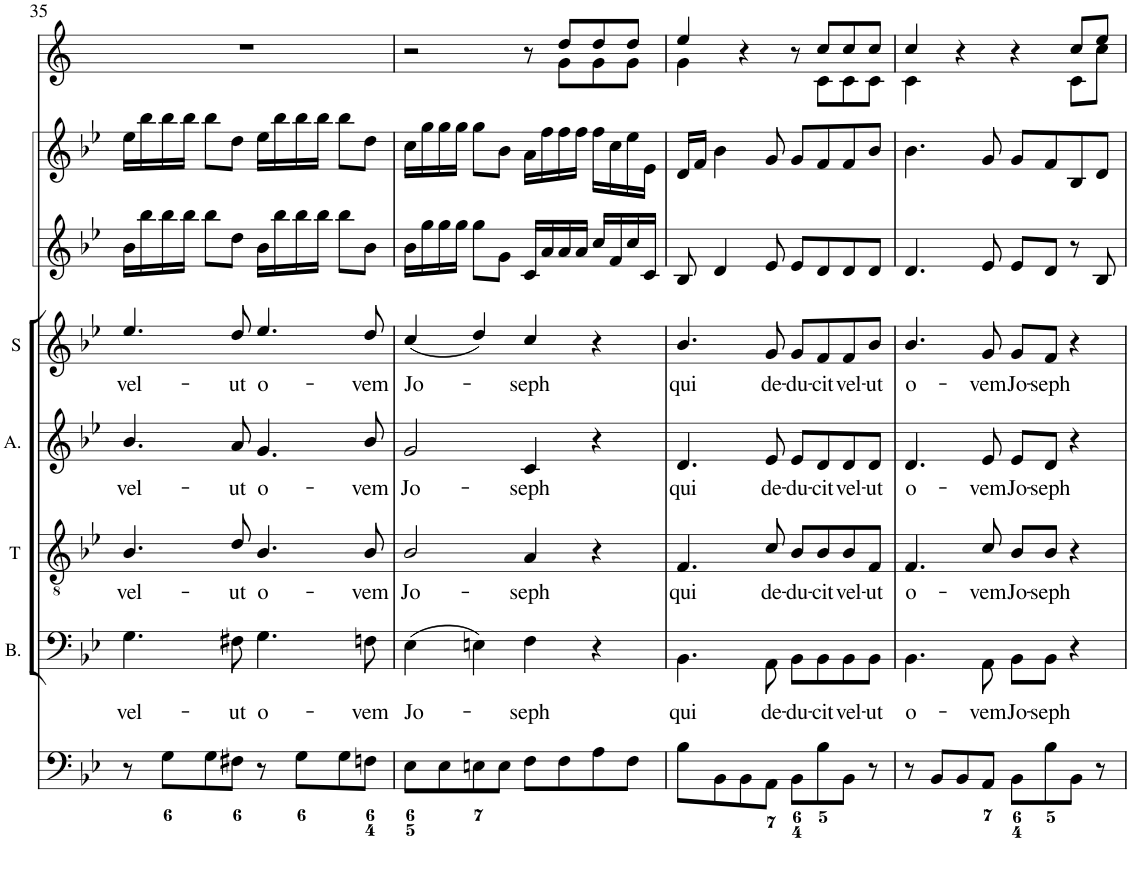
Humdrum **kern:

**kern	**kern	**text	**kern	**text	**kern	**text	**kern	**text	**kern	**kern	**kern
*part8	*part7	*part7	*part6	*part6	*part5	*part5	*part4	*part4	*part3	*part2	*part1
*staff8	*staff7	*staff7	*staff6	*staff6	*staff5	*staff5	*staff4	*staff4	*staff3	*staff2	*staff1
*I"Organ	*I"Basse	*	*I"Tenor	*	*I"Alto	*	*I"Soprane	*	*I"Violino 2	*I"Violino 1	*I"Clarini in B[b]
*	*I'B.	*	*I'T	*	*I'A.	*	*I'S	*	*I'Vln	*I'Vln	*
!!LO:PB:g=z
*clefF4	*clefF4	*	*clefGv2	*	*clefG2	*	*clefG2	*	*clefG2	*clefG2	*clefG2
*	*	*	*	*	*	*	*	*	*	*	*Trd1c2
*k[b-e-]	*k[b-e-]	*	*k[b-e-]	*	*k[b-e-]	*	*k[b-e-]	*	*k[b-e-]	*k[b-e-]	*k[]
*M4/4	*M4/4	*	*M4/4	*	*M4/4	*	*M4/4	*	*M4/4	*M4/4	*M4/4
*met(c)	*met(c)	*	*met(c)	*	*met(c)	*	*met(c)	*	*met(c)	*met(c)	*met(c)
=35	=35	=35	=35	=35	=35	=35	=35	=35	=35	=35	=35
!	!	!LO:LY:b	!	!LO:LY:b	!	!LO:LY:b	!	!LO:LY:b	!	!	!
8r	4.G\	vel-	4.B-/	vel-	4.b-/	vel-	4.ee-/	vel-	16b-\LL	16ee-\LL	1r
.	.	.	.	.	.	.	.	.	16bb-\	16bb-\	.
8G\L	.	.	.	.	.	.	.	.	16bb-\	16bb-\	.
.	.	.	.	.	.	.	.	.	16bb-\JJ	16bb-\JJ	.
8G\	.	.	.	.	.	.	.	.	8bb-\L	8bb-\L	.
!	!	!LO:LY:b	!	!LO:LY:b	!	!LO:LY:b	!	!LO:LY:b	!	!	!
8F#X\J	8F#X\	-ut	8d/	-ut	8a/	-ut	8dd/	-ut	8dd\J	8dd\J	.
!	!	!LO:LY:b	!	!LO:LY:b	!	!LO:LY:b	!	!LO:LY:b	!	!	!
8r	4.G\	o-	4.B-/	o-	4.g/	o-	4.ee-/	o-	16b-\LL	16ee-\LL	.
.	.	.	.	.	.	.	.	.	16bb-\	16bb-\	.
8G\L	.	.	.	.	.	.	.	.	16bb-\	16bb-\	.
.	.	.	.	.	.	.	.	.	16bb-\JJ	16bb-\JJ	.
8G\	.	.	.	.	.	.	.	.	8bb-\L	8bb-\L	.
!	!	!LO:LY:b	!	!LO:LY:b	!	!LO:LY:b	!	!LO:LY:b	!	!	!
8Fn\J	8Fn\	-vem	8B-/	-vem	8b-/	-vem	8dd/	-vem	8b-\J	8dd\J	.
=36	=36	=36	=36	=36	=36	=36	=36	=36	=36	=36	=36
!	!	!LO:LY:b	!	!LO:LY:b	!	!LO:LY:b	!	!LO:LY:b	!	!	!
*	*	*	*	*	*	*	*	*	*	*	*^
8E-\L	(4E-\	Jo-	2B-/	Jo-	2g/	Jo-	(4cc/	Jo-	16b-\LL	16cc\LL	2r	8ryy
.	.	.	.	.	.	.	.	.	16gg\	16gg\	.	.
*	*	*	*	*	*	*	*	*	*	*	*v	*v
8E-\	.	.	.	.	.	.	.	.	16gg\	16gg\	.
.	.	.	.	.	.	.	.	.	16gg\JJ	16gg\JJ	.
8En\	4En\)	.	.	.	.	.	4dd/)	.	8gg\L	8gg\L	.
8E\J	.	.	.	.	.	.	.	.	8g\J	8b-\J	.
!	!	!LO:LY:b	!	!LO:LY:b	!	!LO:LY:b	!	!LO:LY:b	!	!	!
8F\L	4F\	-seph	4A/	-seph	4c/	-seph	4cc/	-seph	16c/LL	16a\LL	8r
.	.	.	.	.	.	.	.	.	16a/	16ff\	.
*	*	*	*	*	*	*	*	*	*	*	*^
8F\	.	.	.	.	.	.	.	.	16a/	16ff\	8dd/L	8g\L
.	.	.	.	.	.	.	.	.	16a/JJ	16ff\JJ	.	.
8A\	4r	.	4r	.	4r	.	4r	.	16cc/LL	16ff\LL	8dd/	8g\
.	.	.	.	.	.	.	.	.	16f/	16cc\	.	.
8F\J	.	.	.	.	.	.	.	.	16cc/	16ee-\	8dd/J	8g\J
.	.	.	.	.	.	.	.	.	16c/JJ	16e-\JJ	.	.
=37	=37	=37	=37	=37	=37	=37	=37	=37	=37	=37	=37	=37
!	!	!LO:LY:b	!	!LO:LY:b	!	!LO:LY:b	!	!LO:LY:b	!	!	!	!
8B-\L	4.BB-\	qui	4.F/	qui	4.d/	qui	4.b-/	qui	8B-/	16d/LL	4ee/	4g\
.	.	.	.	.	.	.	.	.	.	16f/JJ	.	.
8BB-\	.	.	.	.	.	.	.	.	4d/	4b-\	.	.
8BB-\	.	.	.	.	.	.	.	.	.	.	4r	4.ryy
!	!	!LO:LY:b	!	!LO:LY:b	!	!LO:LY:b	!	!LO:LY:b	!	!	!	!
8AA\J	8AA\	de-	8c/	de-	8e-/	de-	8g/	de-	8e-/	8g/	.	.
!	!	!LO:LY:b	!	!LO:LY:b	!	!LO:LY:b	!	!LO:LY:b	!	!	!	!
8BB-\L	8BB-\L	-du-	8B-/L	-du-	8e-/L	-du-	8g/L	-du-	8e-/L	8g/L	8r	.
!	!	!LO:LY:b	!	!LO:LY:b	!	!LO:LY:b	!	!LO:LY:b	!	!	!	!
8B-\	8BB-\	-cit	8B-/	-cit	8d/	-cit	8f/	-cit	8d/	8f/	8cc/L	8c\L
!	!	!LO:LY:b	!	!LO:LY:b	!	!LO:LY:b	!	!LO:LY:b	!	!	!	!
8BB-\J	8BB-\	vel-	8B-/	vel-	8d/	vel-	8f/	vel-	8d/	8f/	8cc/	8c\
!	!	!LO:LY:b	!	!LO:LY:b	!	!LO:LY:b	!	!LO:LY:b	!	!	!	!
8r	8BB-\J	-ut	8F/J	-ut	8d/J	-ut	8b-/J	-ut	8d/J	8b-/J	8cc/J	8c\J
=38	=38	=38	=38	=38	=38	=38	=38	=38	=38	=38	=38	=38
!	!	!LO:LY:b	!	!LO:LY:b	!	!LO:LY:b	!	!LO:LY:b	!	!	!	!
8r	4.BB-\	o-	4.F/	o-	4.d/	o-	4.b-/	o-	4.d/	4.b-\	4cc/	4c\
8BB-/L	.	.	.	.	.	.	.	.	.	.	.	.
8BB-/	.	.	.	.	.	.	.	.	.	.	4r	2ryy
!	!	!LO:LY:b	!	!LO:LY:b	!	!LO:LY:b	!	!LO:LY:b	!	!	!	!
8AA/J	8AA\	-vem	8c/	-vem	8e-/	-vem	8g/	-vem	8e-/	8g/	.	.
!	!	!LO:LY:b	!	!LO:LY:b	!	!LO:LY:b	!	!LO:LY:b	!	!	!	!
8BB-\L	8BB-\L	Jo-	8B-/L	Jo-	8e-/L	Jo-	8g/L	Jo-	8e-/L	8g/L	4r	.
!	!	!LO:LY:b	!	!LO:LY:b	!	!LO:LY:b	!	!LO:LY:b	!	!	!	!
8B-\	8BB-\J	-seph	8B-/J	-seph	8d/J	-seph	8f/J	-seph	8d/J	8f/	.	.
8BB-\J	4r	.	4r	.	4r	.	4r	.	8r	8B-/	8cc/L	8c\L
8r	.	.	.	.	.	.	.	.	8B-/	8d/J	8ee/J	8cc\J
*	*	*	*	*	*	*	*	*	*	*	*v	*v
=	=	=	=	=	=	=	=	=	=	=	=
*-	*-	*-	*-	*-	*-	*-	*-	*-	*-	*-	*-
